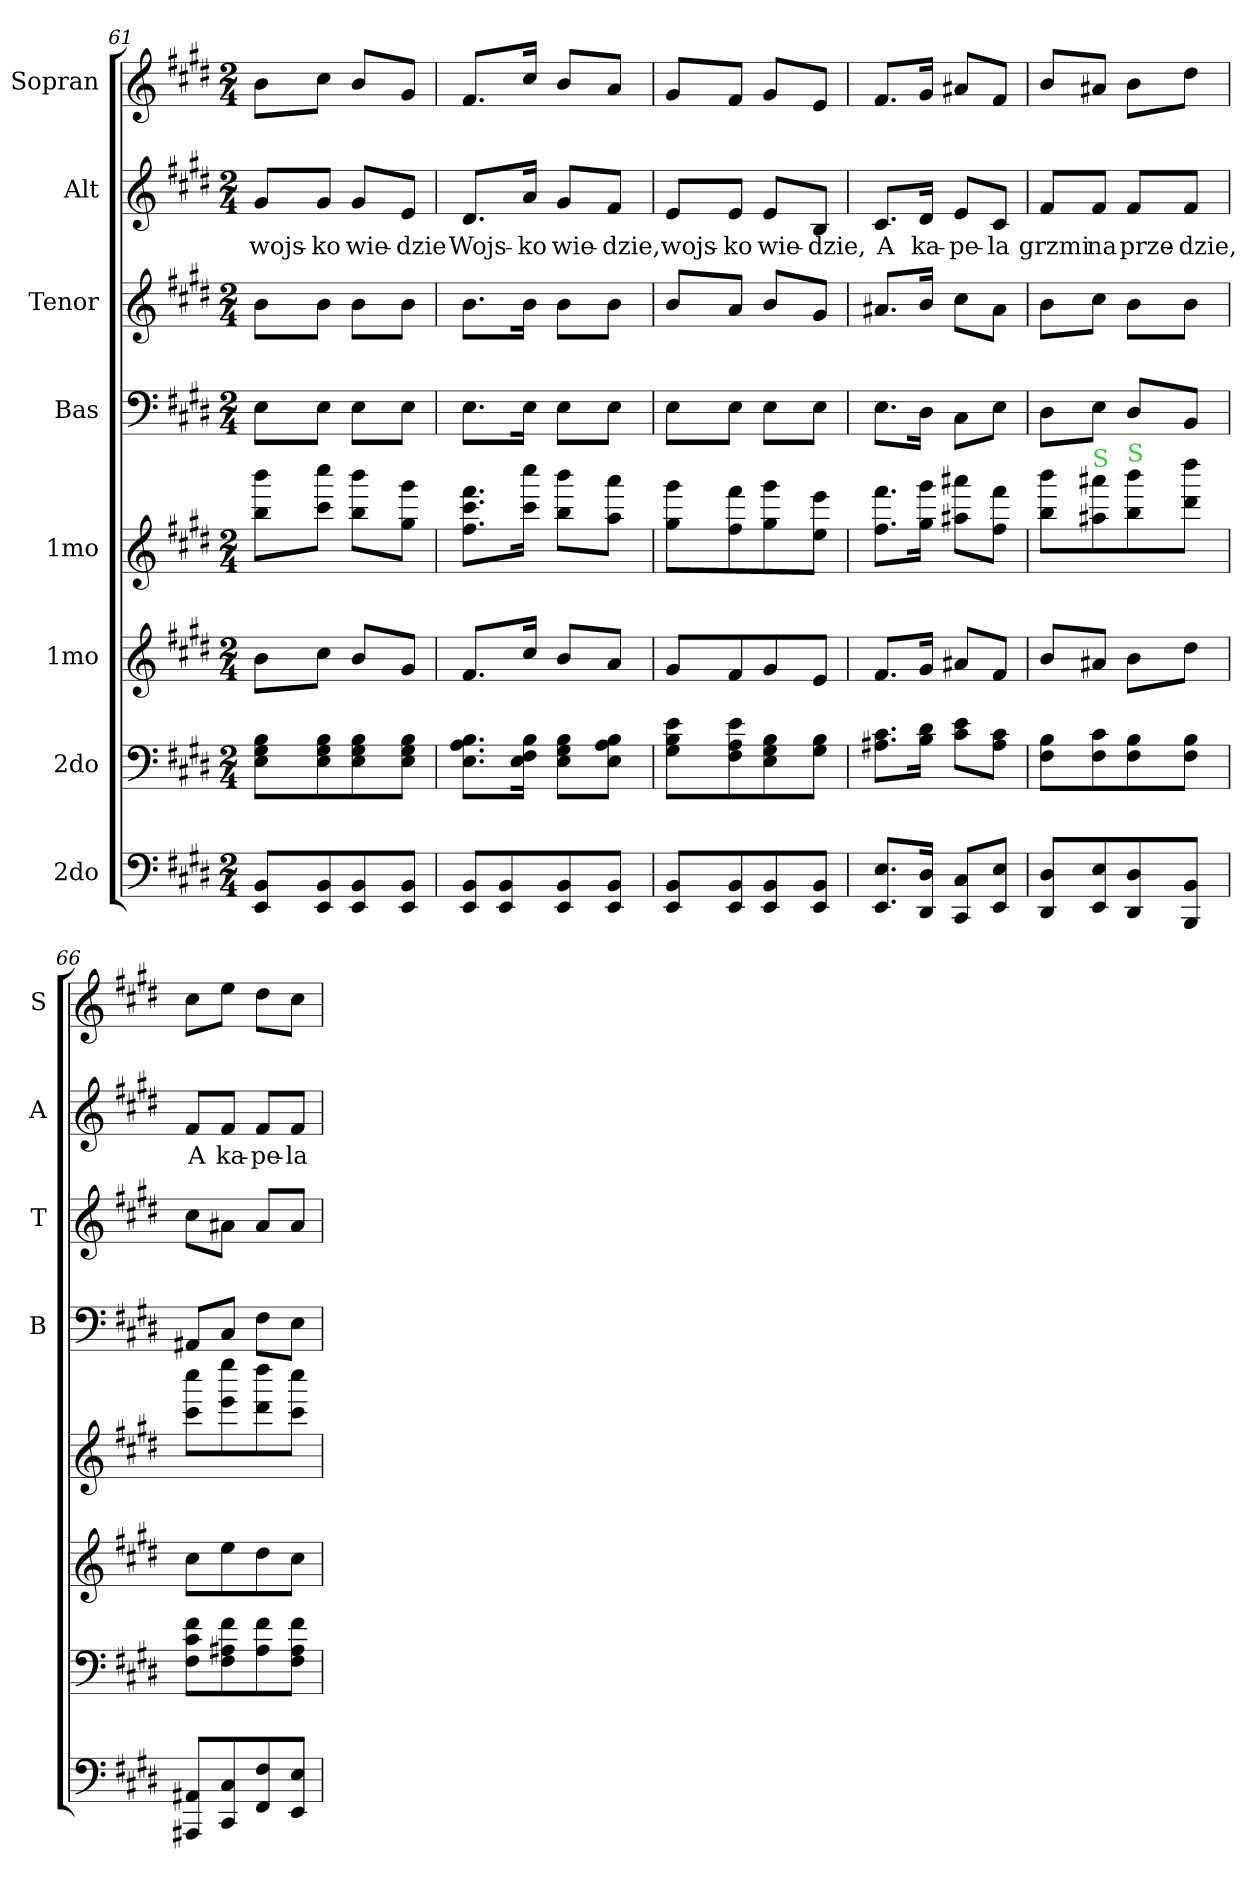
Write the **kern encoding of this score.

**kern	**kern	**kern	**kern	**kern	**kern	**kern	**text	**kern
*part8	*part7	*part6	*part5	*part4	*part3	*part2	*part2	*part1
*staff8	*staff7	*staff6	*staff5	*staff4	*staff3	*staff2	*staff2	*staff1
*I"2do	*I"2do	*I"1mo	*I"1mo	*I"Bas	*I"Tenor	*I"Alt	*	*I"Sopran
*	*	*	*	*I'B	*I'T	*I'A	*	*I'S
*clefF4	*clefF4	*clefG2	*clefG2	*clefF4	*clefG2	*clefG2	*	*clefG2
*	*	*	*	*	*ITrd7c12	*	*	*
*k[f#c#g#d#]	*k[f#c#g#d#]	*k[f#c#g#d#]	*k[f#c#g#d#]	*k[f#c#g#d#]	*k[f#c#g#d#]	*k[f#c#g#d#]	*	*k[f#c#g#d#]
*E:	*E:	*E:	*E:	*E:	*E:	*E:	*	*E:
*M2/4	*M2/4	*M2/4	*M2/4	*M2/4	*M2/4	*M2/4	*	*M2/4
=61	=61	=61	=61	=61	=61	=61	=61	=61
8EE/ 8BB/L	8E\ 8G#\ 8B\L	8b\L	8bb\ 8bbb\L	8E\L	8B\L	8g#/L	wojs-	8b\L
8EE/ 8BB/	8E\ 8G#\ 8B\	8cc#\J	8ccc#\ 8cccc#\J	8E\J	8B\J	8g#/J	-ko	8cc#\J
8EE/ 8BB/	8E\ 8G#\ 8B\	8b/L	8bb\ 8bbb\L	8E\L	8B\L	8g#/L	wie-	8b/L
8EE/ 8BB/J	8E\ 8G#\ 8B\J	8g#/J	8gg#\ 8ggg#\J	8E\J	8B\J	8e/J	-dzie	8g#/J
=62	=62	=62	=62	=62	=62	=62	=62	=62
8EE/ 8BB/L	8.E\ 8.A\ 8.B\L	8.f#/L	8.ff#\ 8.ccc#\ 8.fff#\L	8.E\L	8.B\L	8.d#/L	Wojs-	8.f#/L
8EE/ 8BB/	.	.	.	.	.	.	.	.
.	16E\ 16F#\ 16B\Jk	16cc#/Jk	16ccc#\ 16cccc#\Jk	16E\Jk	16B\Jk	16a/Jk	-ko	16cc#/Jk
8EE/ 8BB/	8E\ 8G#\ 8B\L	8b/L	8bb\ 8bbb\L	8E\L	8B\L	8g#/L	wie-	8b/L
8EE/ 8BB/J	8E\ 8A\ 8B\J	8a/J	8aa\ 8aaa\J	8E\J	8B\J	8f#/J	-dzie,	8a/J
=63	=63	=63	=63	=63	=63	=63	=63	=63
8EE/ 8BB/L	8G#\ 8B\ 8e\L	8g#/L	8gg#\ 8ggg#\L	8E\L	8B/L	8e/L	wojs-	8g#/L
8EE/ 8BB/	8F#\ 8A\ 8e\	8f#/	8ff#\ 8fff#\	8E\J	8A/J	8e/J	-ko	8f#/J
8EE/ 8BB/	8E\ 8G#\ 8B\	8g#/	8gg#\ 8ggg#\	8E\L	8B/L	8e/L	wie-	8g#/L
8EE/ 8BB/J	8G#\ 8B\J	8e/J	8ee\ 8eee\J	8E\J	8G#/J	8B/J	-dzie,	8e/J
=64	=64	=64	=64	=64	=64	=64	=64	=64
8.EE/ 8.E/L	8.A#X\ 8.c#\L	8.f#/L	8.ff#\ 8.fff#\L	8.E\L	8.A#X/L	8.c#/L	A	8.f#/L
16DD#/ 16D#/Jk	16B\ 16d#\Jk	16g#/Jk	16gg#\ 16ggg#\Jk	16D#\Jk	16B/Jk	16d#/Jk	ka-	16g#/Jk
8CC#/ 8C#/L	8c#\ 8e\L	8a#X/L	8aa#X\ 8aaa#X\L	8C#\L	8c#\L	8e/L	-pe-	8a#X/L
8EE/ 8E/J	8A#\ 8c#\J	8f#/J	8ff#\ 8fff#\J	8E\J	8A#\J	8c#/J	-la	8f#/J
=65	=65	=65	=65	=65	=65	=65	=65	=65
8DD#/ 8D#/L	8F#\ 8B\L	8b/L	8bb\ 8bbb\L	8D#\L	8B\L	8f#/L	grzmi	8b/L
!	!	!	!LO:TX:a:color=limegreen:t=S	!	!	!	!	!
8EE/ 8E/	8F#\ 8c#\	8a#X/J	8aa#X\ 8aaa#X\	8E\J	8c#\J	8f#/J	na	8a#X/J
!	!	!	!LO:TX:a:color=limegreen:t=S	!	!	!	!	!
8DD#/ 8D#/	8F#\ 8B\	8b\L	8bb\ 8bbb\	8D#/L	8B\L	8f#/L	prze-	8b\L
8BBB/ 8BB/J	8F#\ 8B\J	8dd#\J	8ddd#\ 8dddd#\J	8BB/J	8B\J	8f#/J	-dzie,	8dd#\J
=66	=66	=66	=66	=66	=66	=66	=66	=66
8AAA#X/ 8AA#X/L	8F#\ 8c#\ 8f#\L	8cc#\L	8ccc#\ 8cccc#\L	8AA#X/L	8c#\L	8f#/L	A	8cc#\L
8CC#/ 8C#/	8F#\ 8A#X\ 8f#\	8ee\	8eee\ 8eeee\	8C#/J	8A#X\J	8f#/J	ka-	8ee\J
8FF#/ 8F#/	8A#\ 8f#\	8dd#\	8ddd#\ 8dddd#\	8F#\L	8A#/L	8f#/L	-pe-	8dd#\L
8EE/ 8E/J	8F#\ 8A#\ 8f#\J	8cc#\J	8ccc#\ 8cccc#\J	8E\J	8A#/J	8f#/J	-la	8cc#\J
=	=	=	=	=	=	=	=	=
*-	*-	*-	*-	*-	*-	*-	*-	*-
